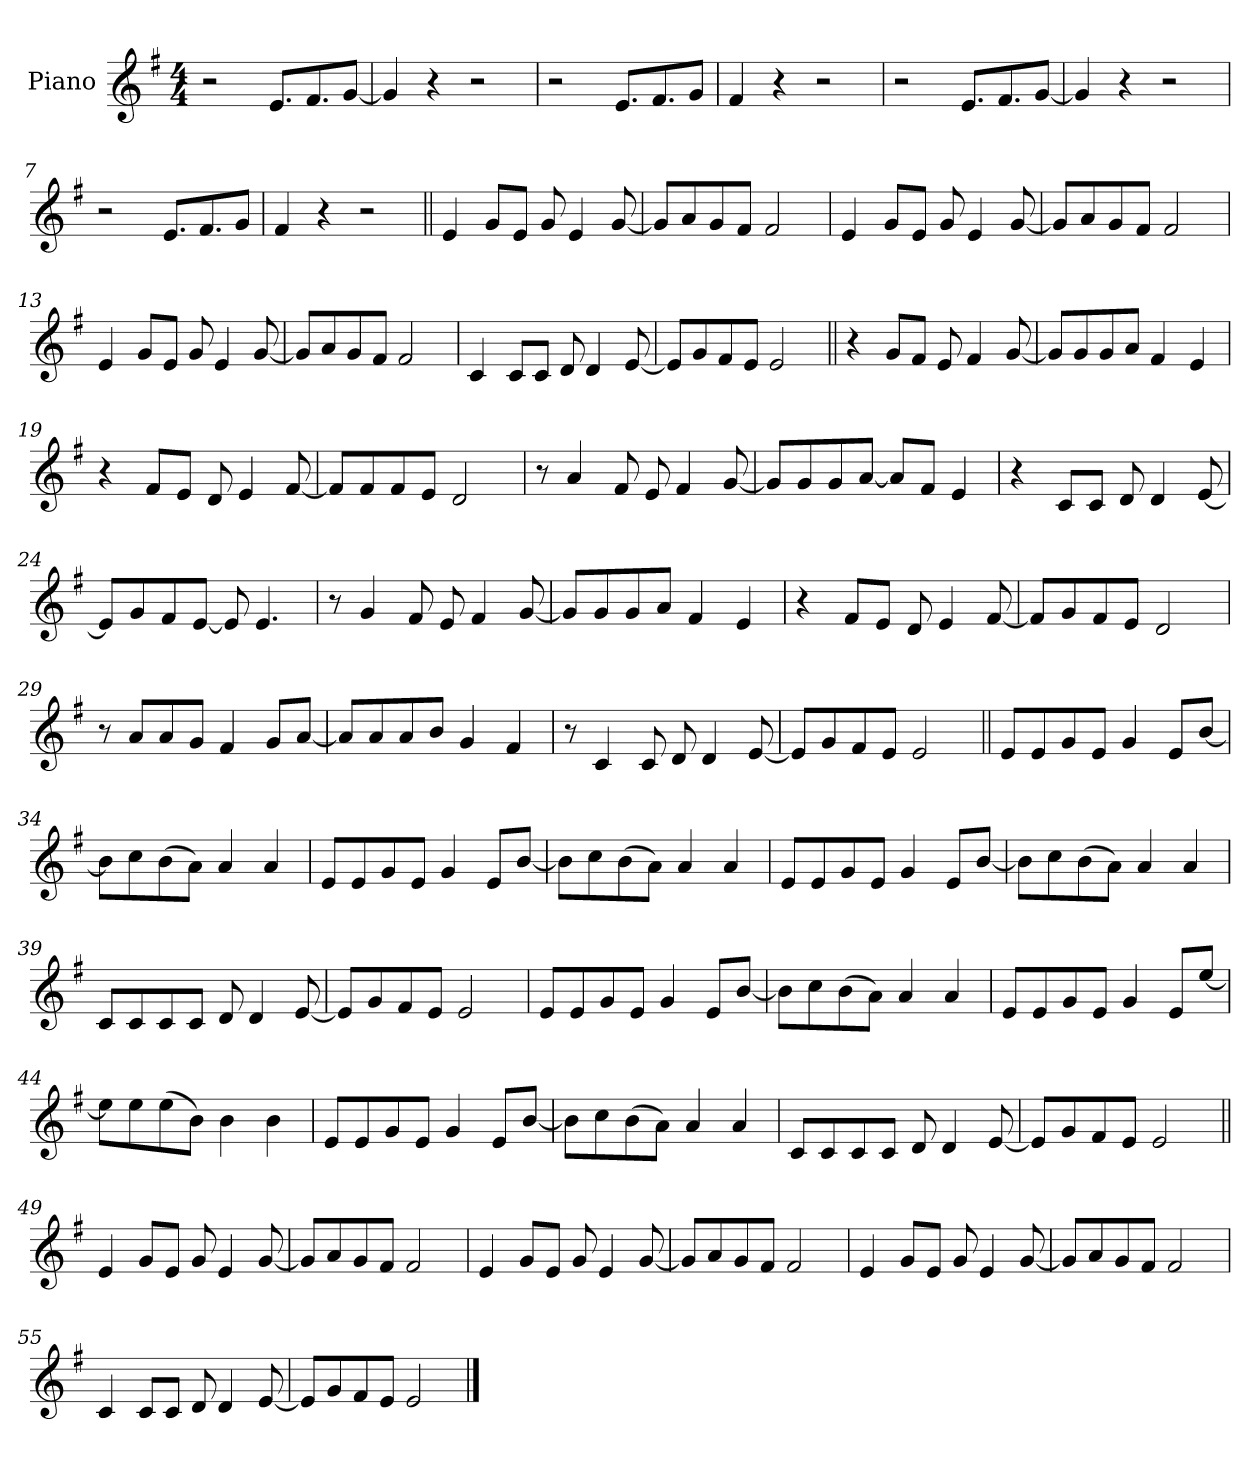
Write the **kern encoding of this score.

**kern
*part1
*staff1
*I"Piano
*I'Pno.
*clefG2
*k[f#]
*M4/4
*MM140
=1
2r
8.e!L
8.f#!
[8g!J
=2
4g!]
4r
2r
=3
2r
8.e!L
8.f#!
8g!J
=4
4f#!
4r
2r
=5
2r
8.e!L
8.f#!
[8g!J
=6
4g!]
4r
2r
=7
2r
8.e!L
8.f#!
8g!J
=8
4f#!
4r
2r
=9||
4e
8gL
8eJ
8g
4e
[8g
=10
8gL]
8a
8g
8f#J
2f#
=11
4e
8gL
8eJ
8g
4e
[8g
=12
8gL]
8a
8g
8f#J
2f#
=13
4e
8gL
8eJ
8g
4e
[8g
=14
8gL]
8a
8g
8f#J
2f#
=15
4c
8cL
8cJ
8d
4d
[8e
=16
8eL]
8g
8f#
8eJ
2e
=17||
4r
8gL
8f#J
8e
4f#
[8g
=18
8gL]
8g
8g
8aJ
4f#
4e
=19
4r
8f#L
8eJ
8d
4e
[8f#
=20
8f#L]
8f#
8f#
8eJ
2d
=21
8r
4a
8f#
8e
4f#
[8g
=22
8gL]
8g
8g
[8aJ
8aL]
8f#J
4e
=23
4r
8cL
8cJ
8d
4d
[8e
=24
8eL]
8g
8f#
[8eJ
8e]
4.e
=25
8r
4g
8f#
8e
4f#
[8g
=26
8gL]
8g
8g
8aJ
4f#
4e
=27
4r
8f#L
8eJ
8d
4e
[8f#
=28
8f#L]
8g
8f#
8eJ
2d
=29
8r
8aL
8a
8gJ
4f#
8gL
[8aJ
=30
8aL]
8a
8a
8bJ
4g
4f#
=31
8r
4c
8c
8d
4d
[8e
=32
8eL]
8g
8f#
8eJ
2e
=33||
8eL
8e
8g
8eJ
4g
8eL
[8bJ
=34
8bL]
8cc
(>8b
8aJ)
4a
4a
=35
8eL
8e
8g
8eJ
4g
8eL
[8bJ
=36
8bL]
8cc
(>8b
8aJ)
4a
4a
=37
8eL
8e
8g
8eJ
4g
8eL
[8bJ
=38
8bL]
8cc
(>8b
8aJ)
4a
4a
=39
8cL
8c
8c
8cJ
8d
4d
[8e
=40
8eL]
8g
8f#
8eJ
2e
=41
8eL
8e
8g
8eJ
4g
8eL
[8bJ
=42
8bL]
8cc
(>8b
8aJ)
4a
4a
=43
8eL
8e
8g
8eJ
4g
8eL
[8eeJ
=44
8eeL]
8ee
(>8ee
8bJ)
4b
4b
=45
8eL
8e
8g
8eJ
4g
8eL
[8bJ
=46
8bL]
8cc
(>8b
8aJ)
4a
4a
=47
8cL
8c
8c
8cJ
8d
4d
[8e
=48
8eL]
8g
8f#
8eJ
2e
=49||
4e
8gL
8eJ
8g
4e
[8g
=50
8gL]
8a
8g
8f#J
2f#
=51
4e
8gL
8eJ
8g
4e
[8g
=52
8gL]
8a
8g
8f#J
2f#
=53
4e
8gL
8eJ
8g
4e
[8g
=54
8gL]
8a
8g
8f#J
2f#
=55
4c
8cL
8cJ
8d
4d
[8e
=56
8eL]
8g
8f#
8eJ
2e
==
*-
